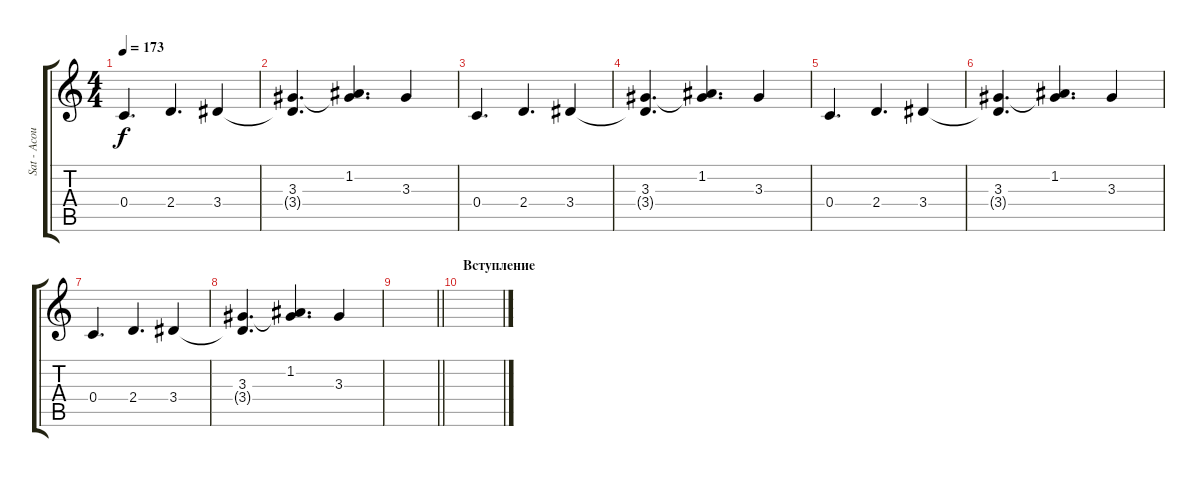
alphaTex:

\track ("Sat - Acoustic" "Sat - Acou") {instrument acousticguitarnylon}
\staff {score tabs}
\tuning (D4 A3 F3 C3 G2 C2) {hide}
\ts (4 4)
\tempo 173
\clef g2
\ks c
0.4.4{d dy f} 2.4.4{d} 3.4.4 |
(3.3 3.4{t}).4{d} (1.2 3.3{t}).4{d} 3.3.4 |
0.4.4{d} 2.4.4{d} 3.4.4 |
(3.3 3.4{t}).4{d} (1.2 3.3{t}).4{d} 3.3.4 |
0.4.4{d} 2.4.4{d} 3.4.4 |
(3.3 3.4{t}).4{d} (1.2 3.3{t}).4{d} 3.3.4 |
0.4.4{d} 2.4.4{d} 3.4.4 |
(3.3 3.4{t}).4{d} (1.2 3.3{t}).4{d} 3.3.4 |
\barLineRight lightlight
|
\section ("" "Вступление")
